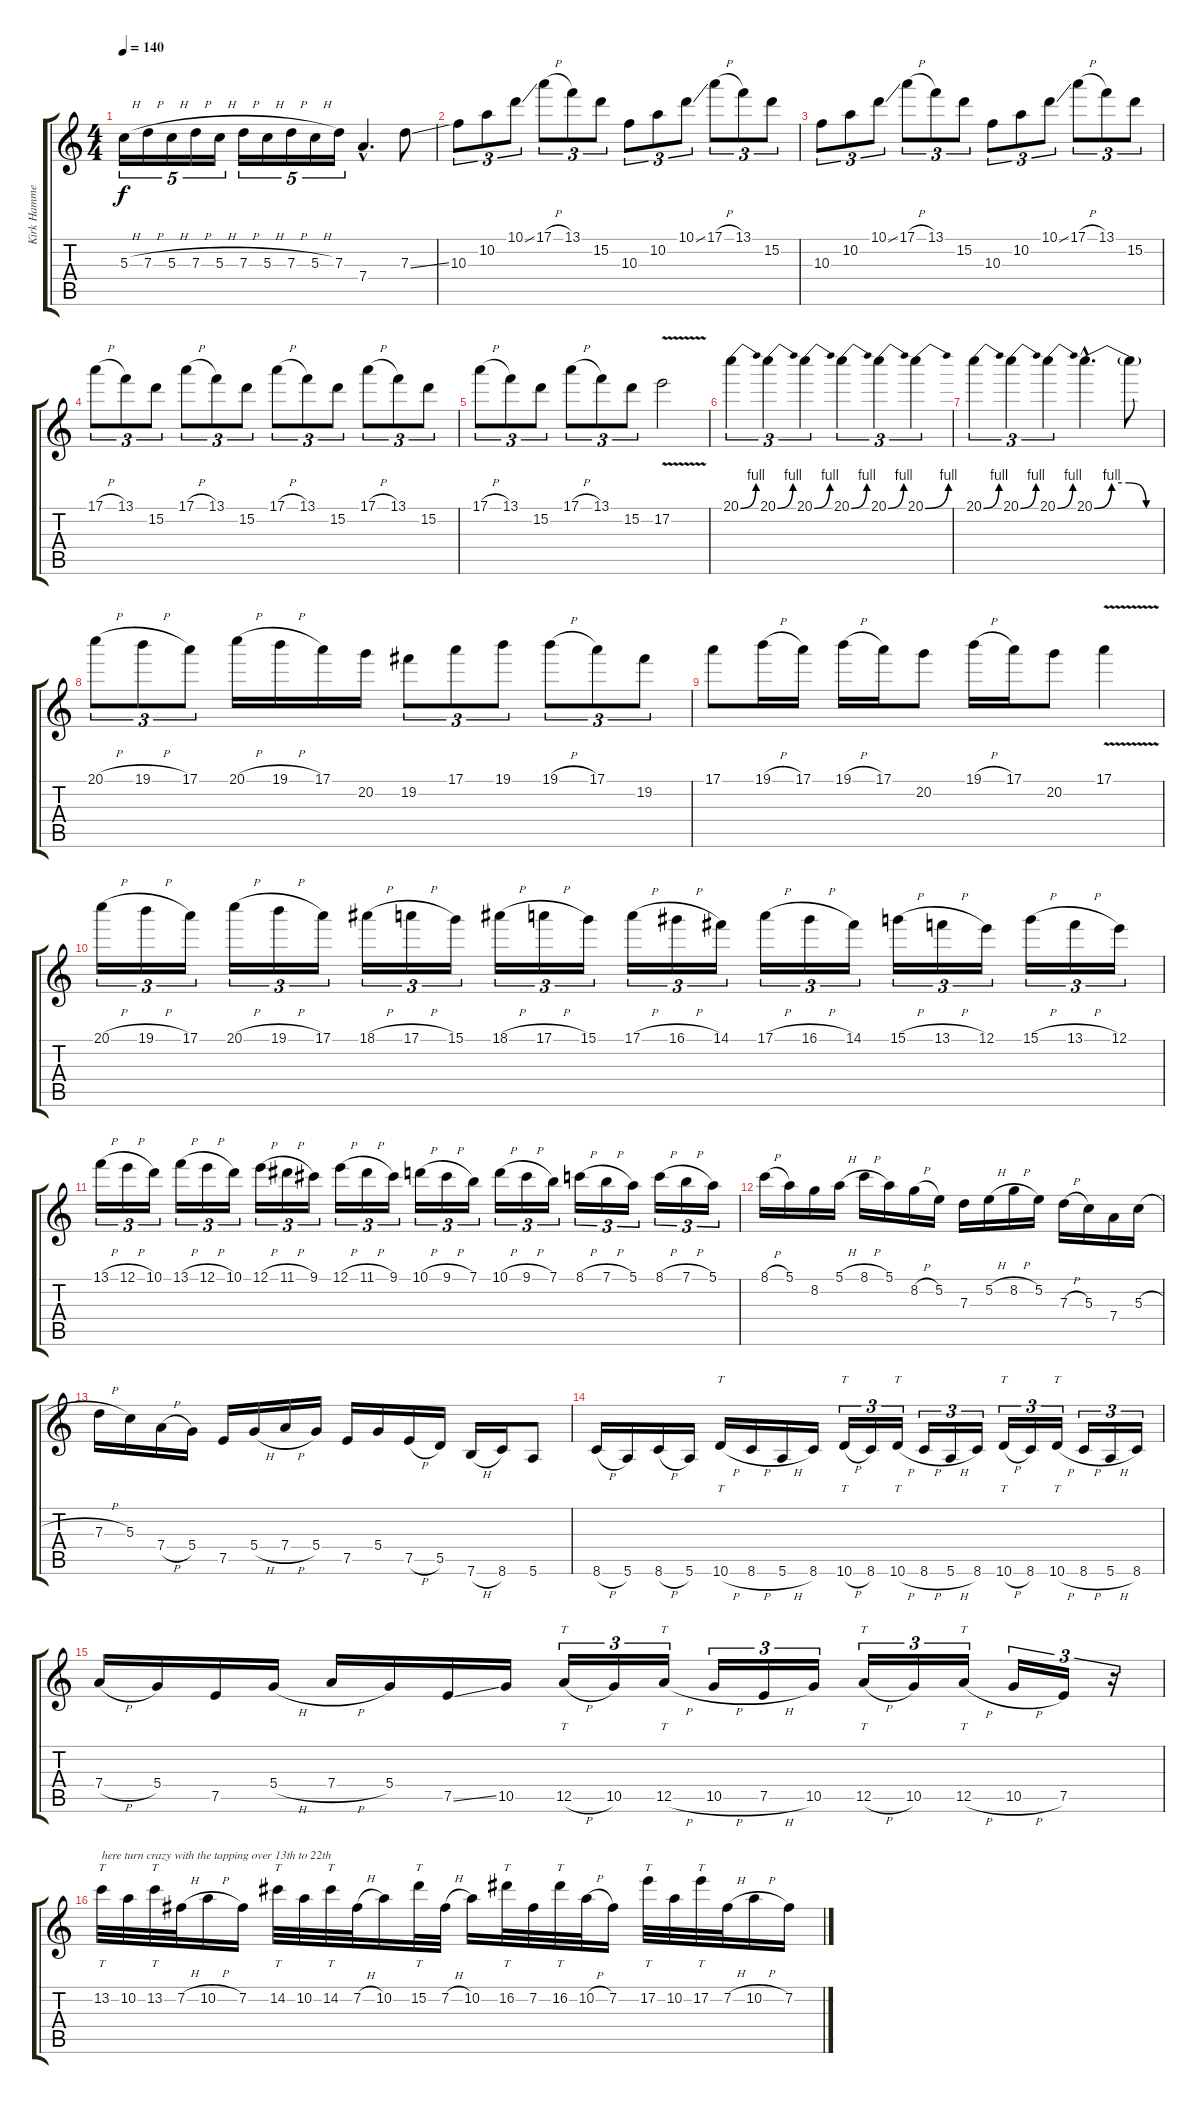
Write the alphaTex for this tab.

\track ("Kirk Hammet (3th guitar Dist)" "Kirk Hamme") {instrument distortionguitar}
\staff {score tabs}
\tuning (E4 B3 G3 D3 A2 E2) {hide}
\ts (4 4)
\tempo 140
\clef g2
\ks c
5.3{h}.16{tu (5 4) dy f} 7.3{h}.16{tu (5 4)} 5.3{h}.16{tu (5 4)} 7.3{h}.16{tu (5 4)} 5.3{h}.16{tu (5 4)} 7.3{h}.16{tu (5 4)} 5.3{h}.16{tu (5 4)} 7.3{h}.16{tu (5 4)} 5.3{h}.16{tu (5 4)} 7.3.16{tu (5 4)} 7.4{hac}.4{d} 7.3{ss}.8 |
10.3.8{tu (3 2)} 10.2.8{tu (3 2)} 10.1{ss}.8{tu (3 2)} 17.1{h}.8{tu (3 2)} 13.1.8{tu (3 2)} 15.2.8{tu (3 2)} 10.3.8{tu (3 2)} 10.2.8{tu (3 2)} 10.1{ss}.8{tu (3 2)} 17.1{h}.8{tu (3 2)} 13.1.8{tu (3 2)} 15.2.8{tu (3 2)} |
10.3.8{tu (3 2)} 10.2.8{tu (3 2)} 10.1{ss}.8{tu (3 2)} 17.1{h}.8{tu (3 2)} 13.1.8{tu (3 2)} 15.2.8{tu (3 2)} 10.3.8{tu (3 2)} 10.2.8{tu (3 2)} 10.1{ss}.8{tu (3 2)} 17.1{h}.8{tu (3 2)} 13.1.8{tu (3 2)} 15.2.8{tu (3 2)} |
17.1{h}.8{tu (3 2)} 13.1.8{tu (3 2)} 15.2.8{tu (3 2)} 17.1{h}.8{tu (3 2)} 13.1.8{tu (3 2)} 15.2.8{tu (3 2)} 17.1{h}.8{tu (3 2)} 13.1.8{tu (3 2)} 15.2.8{tu (3 2)} 17.1{h}.8{tu (3 2)} 13.1.8{tu (3 2)} 15.2.8{tu (3 2)} |
17.1{h}.8{tu (3 2)} 13.1.8{tu (3 2)} 15.2.8{tu (3 2)} 17.1{h}.8{tu (3 2)} 13.1.8{tu (3 2)} 15.2.8{tu (3 2)} 17.2{v}.2 |
20.1{be (bend 0 0 60 4)}.4{tu (3 2)} 20.1{be (bend 0 0 60 4)}.4{tu (3 2)} 20.1{be (bend 0 0 60 4)}.4{tu (3 2)} 20.1{be (bend 0 0 60 4)}.4{tu (3 2)} 20.1{be (bend 0 0 60 4)}.4{tu (3 2)} 20.1{be (bend 0 0 60 4)}.4{tu (3 2)} |
20.1{be (bend 0 0 60 4)}.4{tu (3 2)} 20.1{be (bend 0 0 60 4)}.4{tu (3 2)} 20.1{be (bend 0 0 60 4)}.4{tu (3 2)} 20.1{be (custom 0 0 15 4 30 4 45 0 60 0) hac}.4{d} 20.1{t}.8 |
20.1{h}.8{tu (3 2)} 19.1{h}.8{tu (3 2)} 17.1.8{tu (3 2)} 20.1{h}.16 19.1{h}.16 17.1.16 20.2.16 19.2.8{tu (3 2)} 17.1.8{tu (3 2)} 19.1.8{tu (3 2)} 19.1{h}.8{tu (3 2)} 17.1.8{tu (3 2)} 19.2.8{tu (3 2)} |
17.1.8 19.1{h}.16 17.1.16 19.1{h}.16 17.1.16 20.2.8 19.1{h}.16 17.1.16 20.2.8 17.1{v}.4 |
20.1{h}.16{tu (3 2)} 19.1{h}.16{tu (3 2)} 17.1.16{tu (3 2)} 20.1{h}.16{tu (3 2)} 19.1{h}.16{tu (3 2)} 17.1.16{tu (3 2)} 18.1{h}.16{tu (3 2)} 17.1{h}.16{tu (3 2)} 15.1.16{tu (3 2)} 18.1{h}.16{tu (3 2)} 17.1{h}.16{tu (3 2)} 15.1.16{tu (3 2)} 17.1{h}.16{tu (3 2)} 16.1{h}.16{tu (3 2)} 14.1.16{tu (3 2)} 17.1{h}.16{tu (3 2)} 16.1{h}.16{tu (3 2)} 14.1.16{tu (3 2)} 15.1{h}.16{tu (3 2)} 13.1{h}.16{tu (3 2)} 12.1.16{tu (3 2)} 15.1{h}.16{tu (3 2)} 13.1{h}.16{tu (3 2)} 12.1.16{tu (3 2)} |
13.1{h}.16{tu (3 2)} 12.1{h}.16{tu (3 2)} 10.1.16{tu (3 2)} 13.1{h}.16{tu (3 2)} 12.1{h}.16{tu (3 2)} 10.1.16{tu (3 2)} 12.1{h}.16{tu (3 2)} 11.1{h}.16{tu (3 2)} 9.1.16{tu (3 2)} 12.1{h}.16{tu (3 2)} 11.1{h}.16{tu (3 2)} 9.1.16{tu (3 2)} 10.1{h}.16{tu (3 2)} 9.1{h}.16{tu (3 2)} 7.1.16{tu (3 2)} 10.1{h}.16{tu (3 2)} 9.1{h}.16{tu (3 2)} 7.1.16{tu (3 2)} 8.1{h}.16{tu (3 2)} 7.1{h}.16{tu (3 2)} 5.1.16{tu (3 2)} 8.1{h}.16{tu (3 2)} 7.1{h}.16{tu (3 2)} 5.1.16{tu (3 2)} |
8.1{h}.16 5.1.16 8.2.16 5.1{h}.16 8.1{h}.16 5.1.16 8.2{h}.16 5.2.16 7.3.16 5.2{h}.16 8.2{h}.16 5.2.16 7.3{h}.16 5.3.16 7.4.16 5.3{h}.16 |
7.3{h}.16 5.3.16 7.4{h}.16 5.4.16 7.5.16 5.4{h}.16 7.4{h}.16 5.4.16 7.5.16 5.4.16 7.5{h}.16 5.5.16 7.6{h}.16 8.6.16 5.6.8 |
8.6{h}.16 5.6.16 8.6{h}.16 5.6.16 10.6{h}.16{tt} 8.6{h}.16 5.6{h}.16 8.6.16 10.6{h}.16{tt tu (3 2)} 8.6.16{tu (3 2)} 10.6{h}.16{tt tu (3 2)} 8.6{h}.16{tu (3 2)} 5.6{h}.16{tu (3 2)} 8.6.16{tu (3 2)} 10.6{h}.16{tt tu (3 2)} 8.6.16{tu (3 2)} 10.6{h}.16{tt tu (3 2)} 8.6{h}.16{tu (3 2)} 5.6{h}.16{tu (3 2)} 8.6.16{tu (3 2)} |
7.4{h}.16 5.4.16 7.5.16 5.4{h}.16 7.4{h}.16 5.4.16 7.5{ss}.16 10.5.16 12.5{h}.16{tt tu (3 2)} 10.5.16{tu (3 2)} 12.5{h}.16{tt tu (3 2)} 10.5{h}.16{tu (3 2)} 7.5{h}.16{tu (3 2)} 10.5.16{tu (3 2)} 12.5{h}.16{tt tu (3 2)} 10.5.16{tu (3 2)} 12.5{h}.16{tt tu (3 2)} 10.5{h}.16{tu (3 2)} 7.5.16{tu (3 2)} r.16{tu (3 2)} |
13.2.32{tt txt "here turn crazy with the tapping over 13th to 22th"} 10.2.32 13.2.32{tt} 7.2{h}.32 10.2{h}.16 7.2.16 14.2.32{tt} 10.2.32 14.2.32{tt} 7.2{h}.32 10.2.16 15.2.32{tt} 7.2{h}.32 10.2.16 16.2.32{tt} 7.2.32 16.2.32{tt} 10.2{h}.32 7.2.16 17.2.32{tt} 10.2.32 17.2.32{tt} 7.2{h}.32 10.2{h}.16 7.2.16
